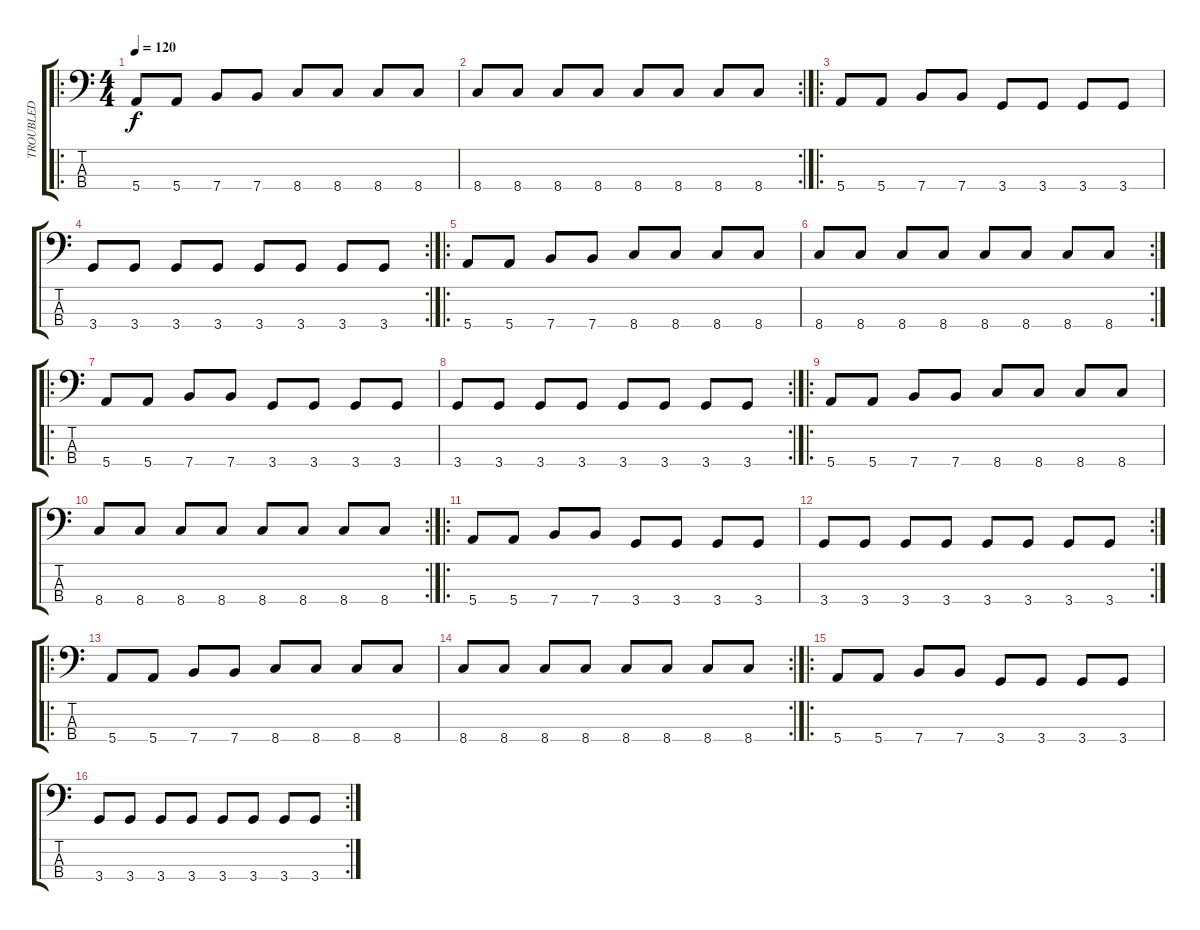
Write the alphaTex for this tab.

\track ("TROUBLED" "TROUBLED") {instrument electricbassfinger}
\staff {score tabs}
\tuning (G2 D2 A1 E1) {hide}
\ro
\ts (4 4)
\tempo 120
\clef f4
\ks c
5.4.8{dy f} 5.4.8 7.4.8 7.4.8 8.4.8 8.4.8 8.4.8 8.4.8 |
\rc 2
8.4.8 8.4.8 8.4.8 8.4.8 8.4.8 8.4.8 8.4.8 8.4.8 |
\ro
5.4.8 5.4.8 7.4.8 7.4.8 3.4.8 3.4.8 3.4.8 3.4.8 |
\rc 2
3.4.8 3.4.8 3.4.8 3.4.8 3.4.8 3.4.8 3.4.8 3.4.8 |
\ro
5.4.8 5.4.8 7.4.8 7.4.8 8.4.8 8.4.8 8.4.8 8.4.8 |
\rc 2
8.4.8 8.4.8 8.4.8 8.4.8 8.4.8 8.4.8 8.4.8 8.4.8 |
\ro
5.4.8 5.4.8 7.4.8 7.4.8 3.4.8 3.4.8 3.4.8 3.4.8 |
\rc 2
3.4.8 3.4.8 3.4.8 3.4.8 3.4.8 3.4.8 3.4.8 3.4.8 |
\ro
5.4.8 5.4.8 7.4.8 7.4.8 8.4.8 8.4.8 8.4.8 8.4.8 |
\rc 2
8.4.8 8.4.8 8.4.8 8.4.8 8.4.8 8.4.8 8.4.8 8.4.8 |
\ro
5.4.8 5.4.8 7.4.8 7.4.8 3.4.8 3.4.8 3.4.8 3.4.8 |
\rc 2
3.4.8 3.4.8 3.4.8 3.4.8 3.4.8 3.4.8 3.4.8 3.4.8 |
\ro
5.4.8 5.4.8 7.4.8 7.4.8 8.4.8 8.4.8 8.4.8 8.4.8 |
\rc 2
8.4.8 8.4.8 8.4.8 8.4.8 8.4.8 8.4.8 8.4.8 8.4.8 |
\ro
5.4.8 5.4.8 7.4.8 7.4.8 3.4.8 3.4.8 3.4.8 3.4.8 |
\rc 2
3.4.8 3.4.8 3.4.8 3.4.8 3.4.8 3.4.8 3.4.8 3.4.8
